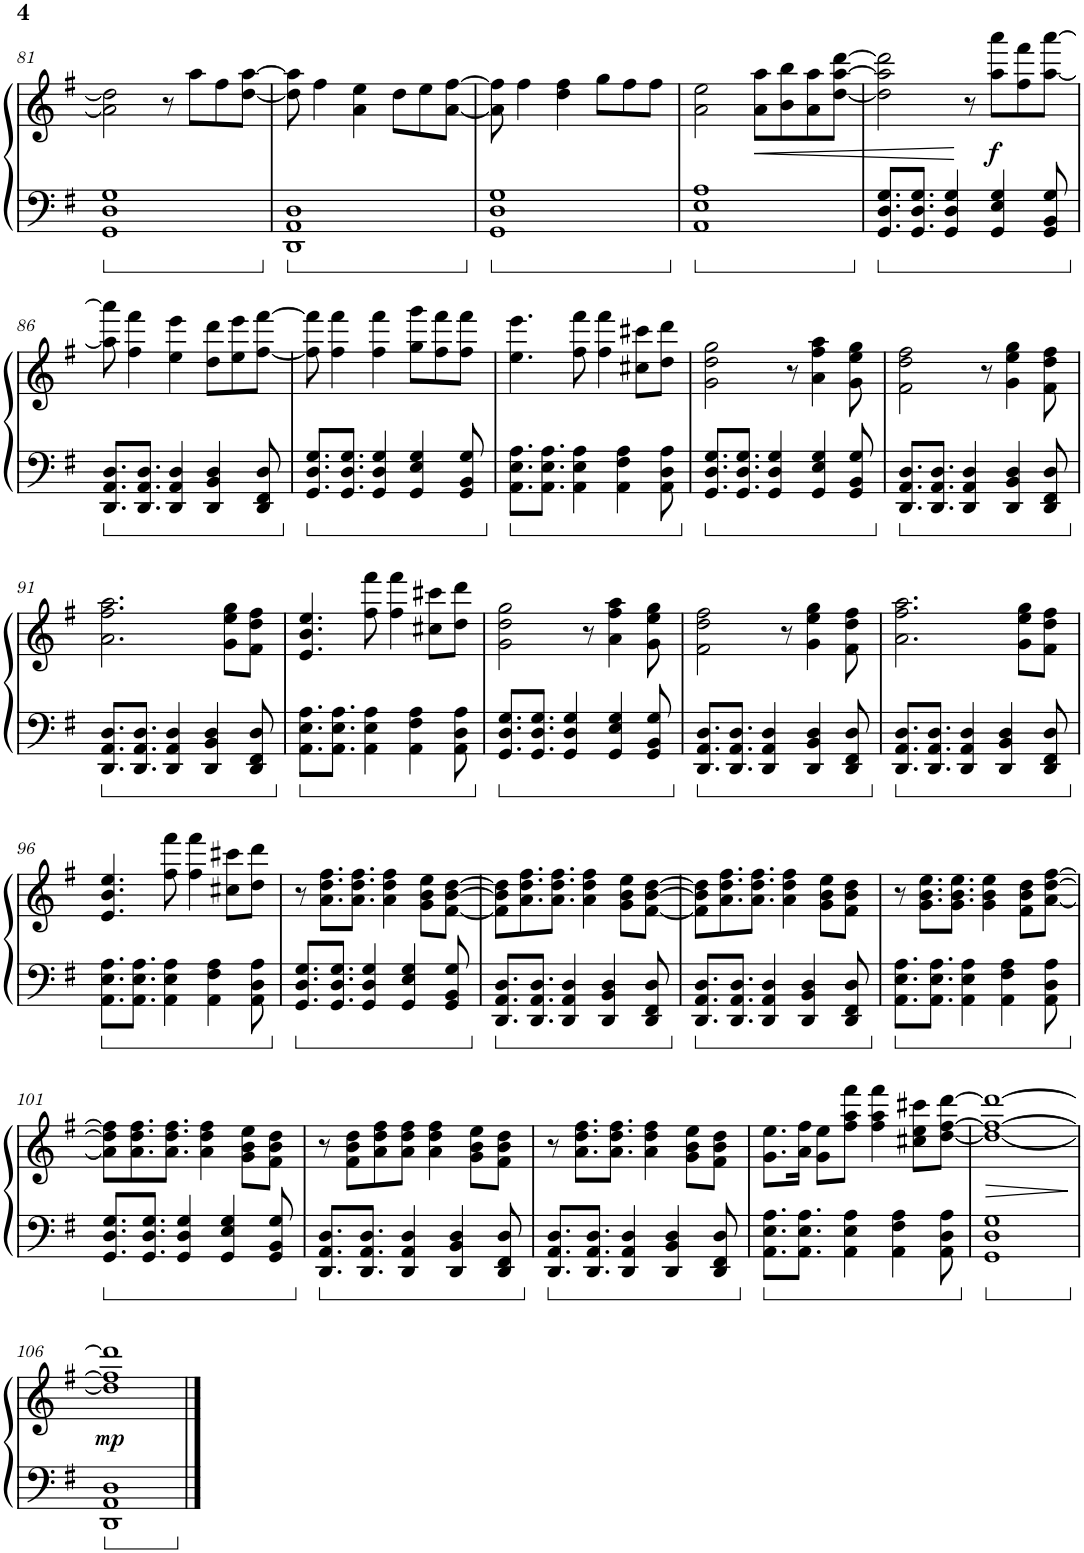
**kern	**kern	**dynam
*part1	*part1	*part1
*staff2	*staff1	*staff1/2
*I"Piano	*	*
*I'Pno.	*	*
!!LO:PB:g=z
*clefF4	*clefG2	*
*k[f#]	*k[f#]	*
*M4/4	*M4/4	*
=81	=81	=81
1GG 1D 1G	2a\] 2dd\]	.
.	8r	.
.	8aa\L	.
.	8ff#\	.
.	[8dd\ [8aa\J	.
=82	=82	=82
1DD 1AA 1D	8dd\] 8aa\]	.
.	4ff#\	.
.	4a\ 4ee\	.
.	8dd\L	.
.	8ee\	.
.	[8a\ [8ff#\J	.
=83	=83	=83
1GG 1D 1G	8a\] 8ff#\]	.
.	4ff#\	.
.	4dd\ 4ff#\	.
.	8gg\L	.
.	8ff#\	.
.	8ff#\J	.
=84	=84	=84
1AA 1E 1A	2a\ 2ee\	.
!	!	!LO:HP:b
.	8a\ 8aa\L	<
.	8b\ 8bb\	.
.	8a\ 8aa\	.
.	[8dd\ [8aa\ [8ddd\J	.
=85	=85	=85
8.GG/ 8.D/ 8.G/L	2dd\] 2aa\] 2ddd\]	.
8.GG/ 8.D/ 8.G/J	.	.
4GG/ 4D/ 4G/	.	.
.	8r	[
!	!	!LO:DY:b
4GG/ 4E/ 4G/	8aa\ 8aaa\L	f
.	8ff#\ 8fff#\	.
8GG/ 8BB/ 8G/	[8aa\ [8aaa\J	.
!!LO:LB:g=z
=86	=86	=86
8.DD/ 8.AA/ 8.D/L	8aa\] 8aaa\]	.
.	4ff#\ 4fff#\	.
8.DD/ 8.AA/ 8.D/J	.	.
4DD/ 4AA/ 4D/	4ee\ 4eee\	.
4DD/ 4BB/ 4D/	8dd\ 8ddd\L	.
.	8ee\ 8eee\	.
8DD/ 8FF#/ 8D/	[8ff#\ [8fff#\J	.
=87	=87	=87
8.GG/ 8.D/ 8.G/L	8ff#\] 8fff#\]	.
.	4ff#\ 4fff#\	.
8.GG/ 8.D/ 8.G/J	.	.
4GG/ 4D/ 4G/	4ff#\ 4fff#\	.
4GG/ 4E/ 4G/	8gg\ 8ggg\L	.
.	8ff#\ 8fff#\	.
8GG/ 8BB/ 8G/	8ff#\ 8fff#\J	.
=88	=88	=88
8.AA\ 8.E\ 8.A\L	4.ee\ 4.eee\	.
8.AA\ 8.E\ 8.A\J	.	.
4AA\ 4E\ 4A\	8ff#\ 8fff#\	.
.	4ff#\ 4fff#\	.
4AA\ 4F#\ 4A\	.	.
.	8cc#X\ 8ccc#X\L	.
8AA\ 8D\ 8A\	8dd\ 8ddd\J	.
=89	=89	=89
8.GG/ 8.D/ 8.G/L	2g\ 2dd\ 2gg\	.
8.GG/ 8.D/ 8.G/J	.	.
4GG/ 4D/ 4G/	.	.
.	8r	.
4GG/ 4E/ 4G/	4a\ 4ff#\ 4aa\	.
8GG/ 8BB/ 8G/	8g\ 8ee\ 8gg\	.
=90	=90	=90
8.DD/ 8.AA/ 8.D/L	2f#\ 2dd\ 2ff#\	.
8.DD/ 8.AA/ 8.D/J	.	.
4DD/ 4AA/ 4D/	.	.
.	8r	.
4DD/ 4BB/ 4D/	4g\ 4ee\ 4gg\	.
8DD/ 8FF#/ 8D/	8f#\ 8dd\ 8ff#\	.
!!LO:LB:g=z
=91	=91	=91
8.DD/ 8.AA/ 8.D/L	2.a\ 2.ff#\ 2.aa\	.
8.DD/ 8.AA/ 8.D/J	.	.
4DD/ 4AA/ 4D/	.	.
4DD/ 4BB/ 4D/	.	.
.	8g\ 8ee\ 8gg\L	.
8DD/ 8FF#/ 8D/	8f#\ 8dd\ 8ff#\J	.
=92	=92	=92
8.AA\ 8.E\ 8.A\L	4.e/ 4.b/ 4.ee/	.
8.AA\ 8.E\ 8.A\J	.	.
4AA\ 4E\ 4A\	8ff#\ 8fff#\	.
.	4ff#\ 4fff#\	.
4AA\ 4F#\ 4A\	.	.
.	8cc#X\ 8ccc#X\L	.
8AA\ 8D\ 8A\	8dd\ 8ddd\J	.
=93	=93	=93
8.GG/ 8.D/ 8.G/L	2g\ 2dd\ 2gg\	.
8.GG/ 8.D/ 8.G/J	.	.
4GG/ 4D/ 4G/	.	.
.	8r	.
4GG/ 4E/ 4G/	4a\ 4ff#\ 4aa\	.
8GG/ 8BB/ 8G/	8g\ 8ee\ 8gg\	.
=94	=94	=94
8.DD/ 8.AA/ 8.D/L	2f#\ 2dd\ 2ff#\	.
8.DD/ 8.AA/ 8.D/J	.	.
4DD/ 4AA/ 4D/	.	.
.	8r	.
4DD/ 4BB/ 4D/	4g\ 4ee\ 4gg\	.
8DD/ 8FF#/ 8D/	8f#\ 8dd\ 8ff#\	.
=95	=95	=95
8.DD/ 8.AA/ 8.D/L	2.a\ 2.ff#\ 2.aa\	.
8.DD/ 8.AA/ 8.D/J	.	.
4DD/ 4AA/ 4D/	.	.
4DD/ 4BB/ 4D/	.	.
.	8g\ 8ee\ 8gg\L	.
8DD/ 8FF#/ 8D/	8f#\ 8dd\ 8ff#\J	.
!!LO:LB:g=z
=96	=96	=96
8.AA\ 8.E\ 8.A\L	4.e/ 4.b/ 4.ee/	.
8.AA\ 8.E\ 8.A\J	.	.
4AA\ 4E\ 4A\	8ff#\ 8fff#\	.
.	4ff#\ 4fff#\	.
4AA\ 4F#\ 4A\	.	.
.	8cc#X\ 8ccc#X\L	.
8AA\ 8D\ 8A\	8dd\ 8ddd\J	.
=97	=97	=97
8.GG/ 8.D/ 8.G/L	8r	.
.	8.a\ 8.dd\ 8.ff#\L	.
8.GG/ 8.D/ 8.G/J	.	.
.	8.a\ 8.dd\ 8.ff#\J	.
4GG/ 4D/ 4G/	.	.
.	4a\ 4dd\ 4ff#\	.
4GG/ 4E/ 4G/	.	.
.	8g\ 8b\ 8ee\L	.
8GG/ 8BB/ 8G/	[8f#\ [8b\ [8dd\J	.
=98	=98	=98
8.DD/ 8.AA/ 8.D/L	8f#\] 8b\] 8dd\]L	.
.	8.a\ 8.dd\ 8.ff#\	.
8.DD/ 8.AA/ 8.D/J	.	.
.	8.a\ 8.dd\ 8.ff#\J	.
4DD/ 4AA/ 4D/	.	.
.	4a\ 4dd\ 4ff#\	.
4DD/ 4BB/ 4D/	.	.
.	8g\ 8b\ 8ee\L	.
8DD/ 8FF#/ 8D/	[8f#\ [8b\ [8dd\J	.
=99	=99	=99
8.DD/ 8.AA/ 8.D/L	8f#\] 8b\] 8dd\]L	.
.	8.a\ 8.dd\ 8.ff#\	.
8.DD/ 8.AA/ 8.D/J	.	.
.	8.a\ 8.dd\ 8.ff#\J	.
4DD/ 4AA/ 4D/	.	.
.	4a\ 4dd\ 4ff#\	.
4DD/ 4BB/ 4D/	.	.
.	8g\ 8b\ 8ee\L	.
8DD/ 8FF#/ 8D/	8f#\ 8b\ 8dd\J	.
=100	=100	=100
8.AA\ 8.E\ 8.A\L	8r	.
.	8.g\ 8.b\ 8.ee\L	.
8.AA\ 8.E\ 8.A\J	.	.
.	8.g\ 8.b\ 8.ee\J	.
4AA\ 4E\ 4A\	.	.
.	4g\ 4b\ 4ee\	.
4AA\ 4F#\ 4A\	.	.
.	8f#\ 8b\ 8dd\L	.
8AA\ 8D\ 8A\	[8a\ [8dd\ [8ff#\J	.
!!LO:LB:g=z
=101	=101	=101
8.GG/ 8.D/ 8.G/L	8a\] 8dd\] 8ff#\]L	.
.	8.a\ 8.dd\ 8.ff#\	.
8.GG/ 8.D/ 8.G/J	.	.
.	8.a\ 8.dd\ 8.ff#\J	.
4GG/ 4D/ 4G/	.	.
.	4a\ 4dd\ 4ff#\	.
4GG/ 4E/ 4G/	.	.
.	8g\ 8b\ 8ee\L	.
8GG/ 8BB/ 8G/	8f#\ 8b\ 8dd\J	.
=102	=102	=102
8.DD/ 8.AA/ 8.D/L	8r	.
.	8f#\ 8b\ 8dd\L	.
8.DD/ 8.AA/ 8.D/J	.	.
.	8a\ 8dd\ 8ff#\	.
4DD/ 4AA/ 4D/	8a\ 8dd\ 8ff#\J	.
.	4a\ 4dd\ 4ff#\	.
4DD/ 4BB/ 4D/	.	.
.	8g\ 8b\ 8ee\L	.
8DD/ 8FF#/ 8D/	8f#\ 8b\ 8dd\J	.
=103	=103	=103
8.DD/ 8.AA/ 8.D/L	8r	.
.	8.a\ 8.dd\ 8.ff#\L	.
8.DD/ 8.AA/ 8.D/J	.	.
.	8.a\ 8.dd\ 8.ff#\J	.
4DD/ 4AA/ 4D/	.	.
.	4a\ 4dd\ 4ff#\	.
4DD/ 4BB/ 4D/	.	.
.	8g\ 8b\ 8ee\L	.
8DD/ 8FF#/ 8D/	8f#\ 8b\ 8dd\J	.
=104	=104	=104
8.AA\ 8.E\ 8.A\L	8.g\ 8.ee\L	.
8.AA\ 8.E\ 8.A\J	16a\ 16ff#\Jk	.
.	8g\ 8ee\L	.
4AA\ 4E\ 4A\	8ff#\ 8aa\ 8fff#\J	.
.	4ff#\ 4aa\ 4fff#\	.
4AA\ 4F#\ 4A\	.	.
.	8cc#X\ 8ee\ 8ccc#X\L	.
8AA\ 8D\ 8A\	[8dd\ [8ff#\ [8ddd\J	.
=105	=105	=105
!	!	!LO:HP:b
1GG 1D 1G	1dd_ 1ff#_ 1ddd_	>
.	.	]
!!LO:LB:g=z
=106	=106	=106
!	!	!LO:DY:b
1DD 1AA 1D	1dd] 1ff#] 1ddd]	mp
==	==	==
*-	*-	*-
